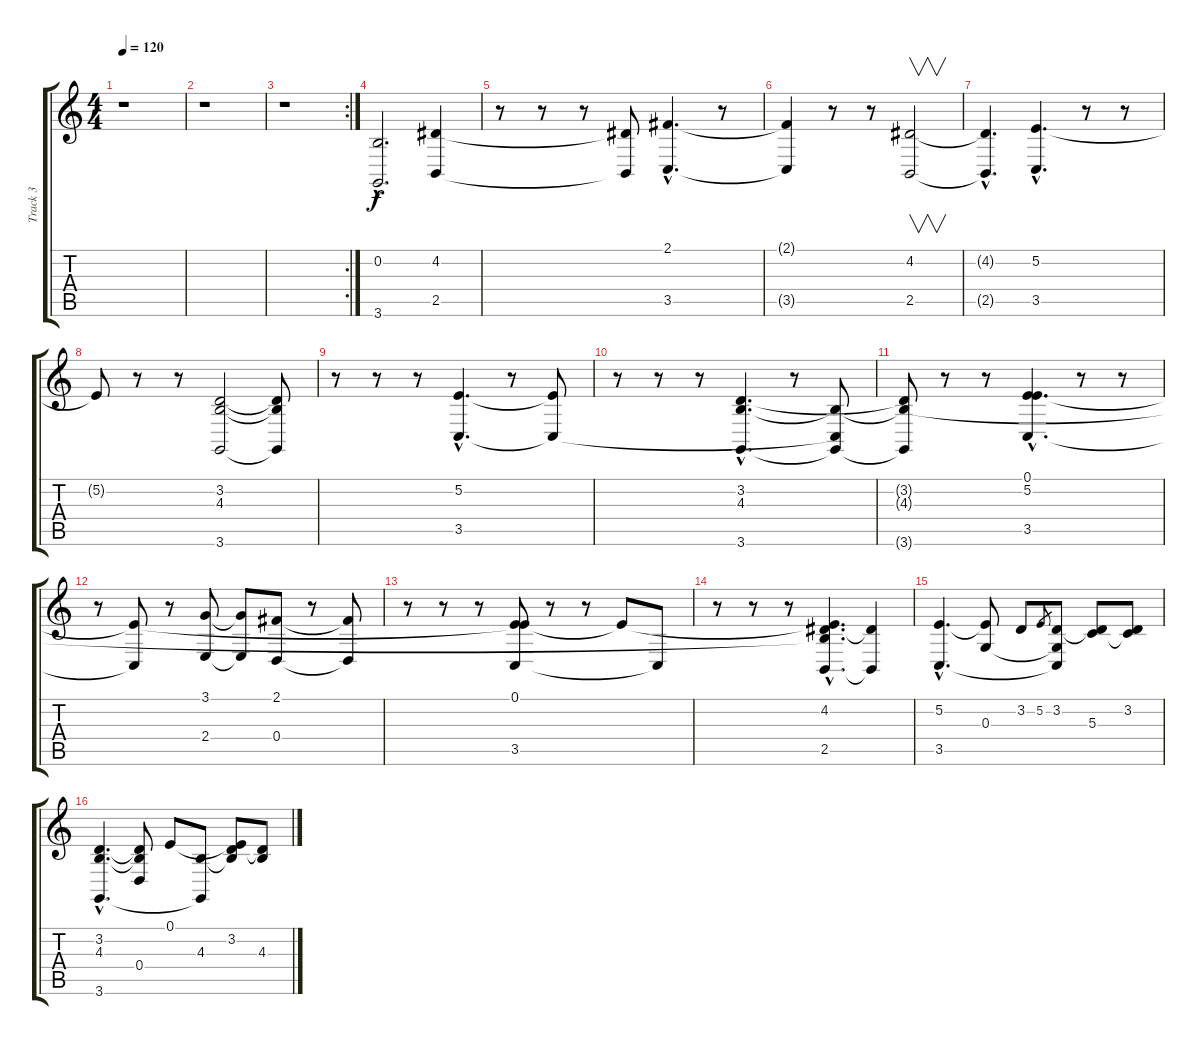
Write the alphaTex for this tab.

\track ("Track 3" "Track 3") {instrument fx7echoes}
\staff {score tabs}
\tuning (E4 B3 G3 D3 A2 E2) {hide}
\ts (4 4)
\tempo 120
\clef g2
\ks c
r.1{dy f} |
r.1 |
\rc 2
r.1 |
(0.2{hac} 3.6{hac}).2{d} (4.2 2.5).4 |
r.8 r.8 r.8 (4.2{t} 2.5{t}).8 (2.1{hac} 3.5{hac}).4{d} r.8 |
(2.1{t} 3.5{t}).4 r.8 r.8 (4.2 2.5).2{v} |
(4.2{hac t} 2.5{hac t}).4{d} (5.2{hac} 3.5{hac}).4{d} r.8 r.8 |
5.2{t}.8 r.8 r.8 (3.2 4.3 3.6).2 (3.2{t} 4.3{t} 3.6{t}).8 |
r.8 r.8 r.8 (5.2{hac} 3.5{hac}).4{d} r.8 (5.2{t} 3.5{t}).8 |
r.8 r.8 r.8 (3.2{hac} 4.3{hac} 3.6{hac}).4{d} r.8 (4.3{t} 3.5{t} 3.6{t}).8 |
(3.2{t} 4.3{t} 3.6{t}).8 r.8 r.8 (0.1{hac} 5.2{hac} 3.5{hac}).4{d} r.8 r.8 |
r.8 (5.2{t} 3.5{t}).8 r.8 (3.1 2.4).8 (3.1{t} 2.4{t}).8 (2.1 0.4).8 r.8 (2.1{t} 0.4{t}).8 |
r.8 r.8 r.8 (0.1 5.2{t} 3.5).8 r.8 r.8 0.1{t}.8 3.5{t}.8 |
r.8 r.8 r.8 (0.1{hac t} 4.2{hac} 4.3{hac t} 2.5{hac}).4{d} (4.2{t} 2.5{t}).4 |
(5.2{hac} 3.5{hac}).4{d} (5.2{t} 0.3).8 3.2.8 5.2.8{gr} (3.2 0.3{t} 3.5{t}).8 (3.2{t} 5.3).8 (3.2 5.3{t}).8 |
(3.2{hac} 4.3{hac} 3.6{hac}).4{d} (3.2{t} 4.3{t} 0.4).8 0.1.8 (4.3 3.6{t}).8 (0.1{t} 3.2 4.3{t}).8 (3.2{t} 4.3).8
